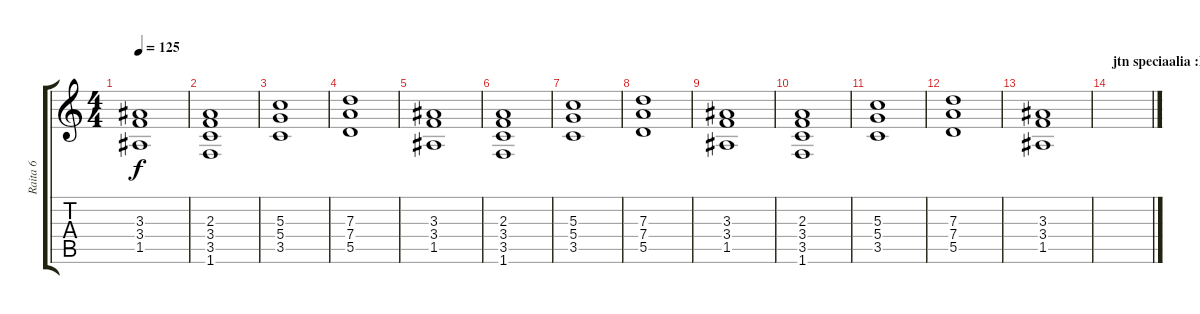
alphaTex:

\track ("Raita 6" "Raita 6") {instrument overdrivenguitar}
\staff {score tabs}
\tuning (E4 B3 G3 D3 A2 E2) {hide}
\ts (4 4)
\tempo 125
\clef g2
\ks c
(3.3 3.4 1.5).1{dy f} |
(2.3 3.4 3.5 1.6).1 |
(5.3 5.4 3.5).1 |
(7.3 7.4 5.5).1 |
(3.3 3.4 1.5).1 |
(2.3 3.4 3.5 1.6).1 |
(5.3 5.4 3.5).1 |
(7.3 7.4 5.5).1 |
(3.3 3.4 1.5).1 |
(2.3 3.4 3.5 1.6).1 |
(5.3 5.4 3.5).1 |
(7.3 7.4 5.5).1 |
(3.3 3.4 1.5).1 |
\section ("" "jtn speciaalia :D")
